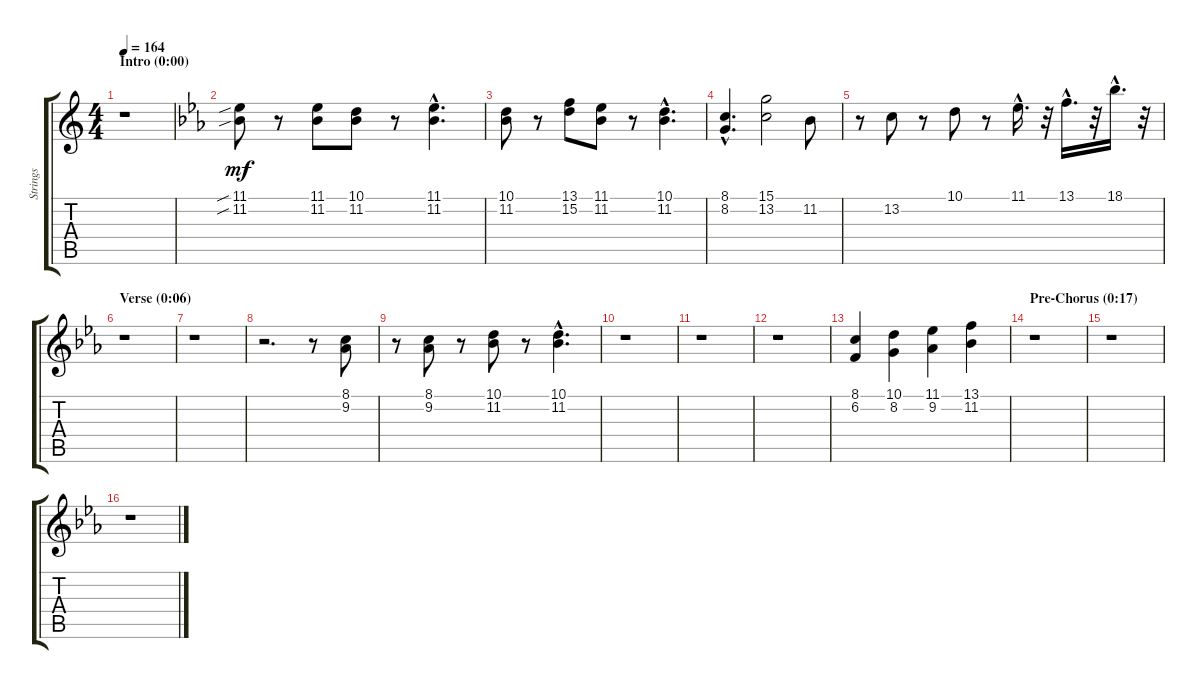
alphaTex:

\track ("Strings" "Strings") {instrument stringensemble1}
\staff {score tabs}
\tuning (E4 B3 G3 D3 A2 E2) {hide}
\ts (4 4)
\section ("" "Intro (0:00)")
\tempo 164
\clef g2
\ks c
r.1{dy mf instrument stringensemble1} |
\ks eb
(11.1{sib} 11.2{sib}).8 r.8 (11.1 11.2).8 (10.1 11.2).8 r.8 (11.1{hac} 11.2{hac}).4{d} |
(10.1 11.2).8 r.8 (13.1 15.2).8 (11.1 11.2).8 r.8 (10.1{hac} 11.2{hac}).4{d} |
(8.1{hac} 8.2{hac}).4{d} (15.1 13.2).2 11.2.8 |
r.8 13.2.8 r.8 10.1.8 r.8 11.1{hac}.16{d} r.32 13.1{hac}.16{d} r.32 18.1{hac}.16{d} r.32 |
\section ("" "Verse (0:06)")
r.1 |
r.1 |
r.2{d} r.8 (8.1 9.2).8 |
r.8 (8.1 9.2).8 r.8 (10.1 11.2).8 r.8 (10.1{hac} 11.2{hac}).4{d} |
r.1 |
r.1 |
r.1 |
(8.1 6.2).4 (10.1 8.2).4 (11.1 9.2).4 (13.1 11.2).4 |
\section ("" "Pre-Chorus (0:17)")
r.1 |
r.1 |
r.1
